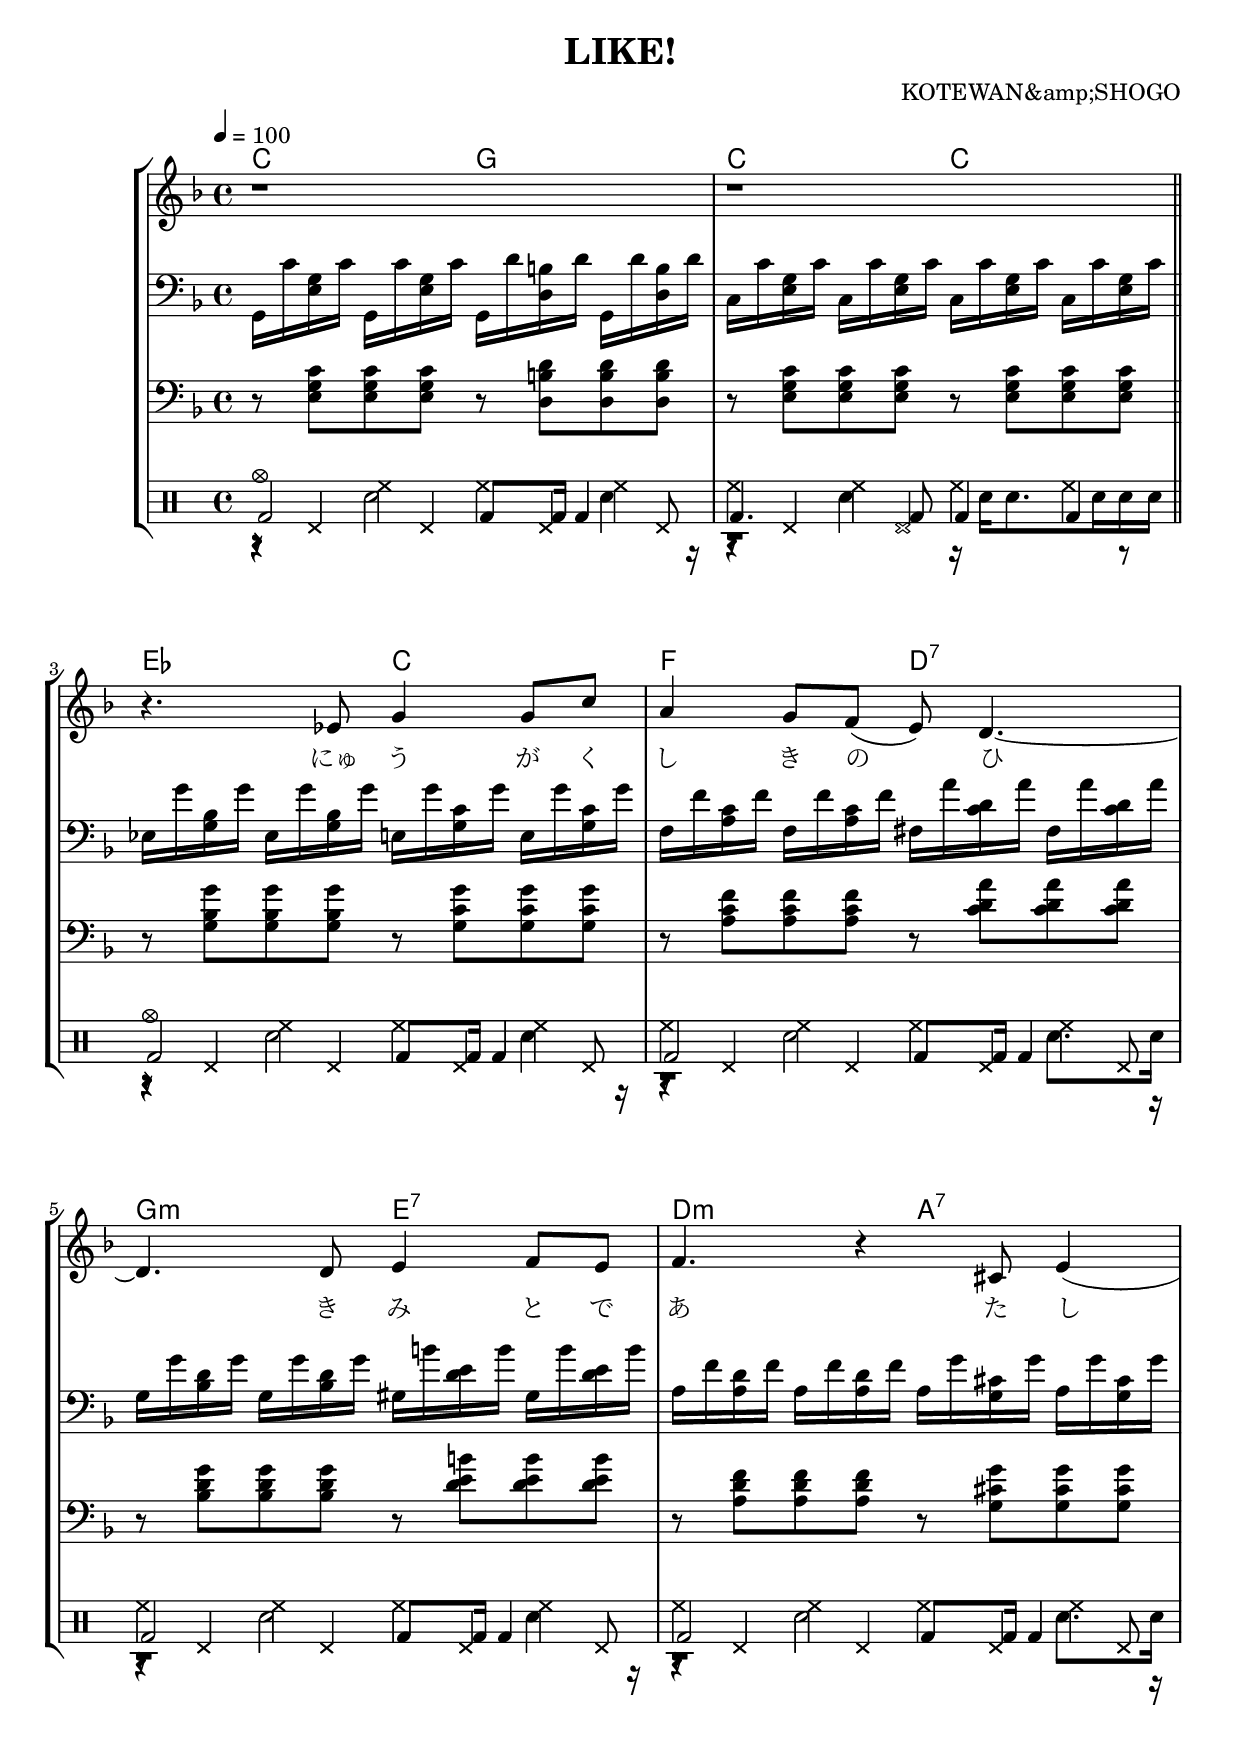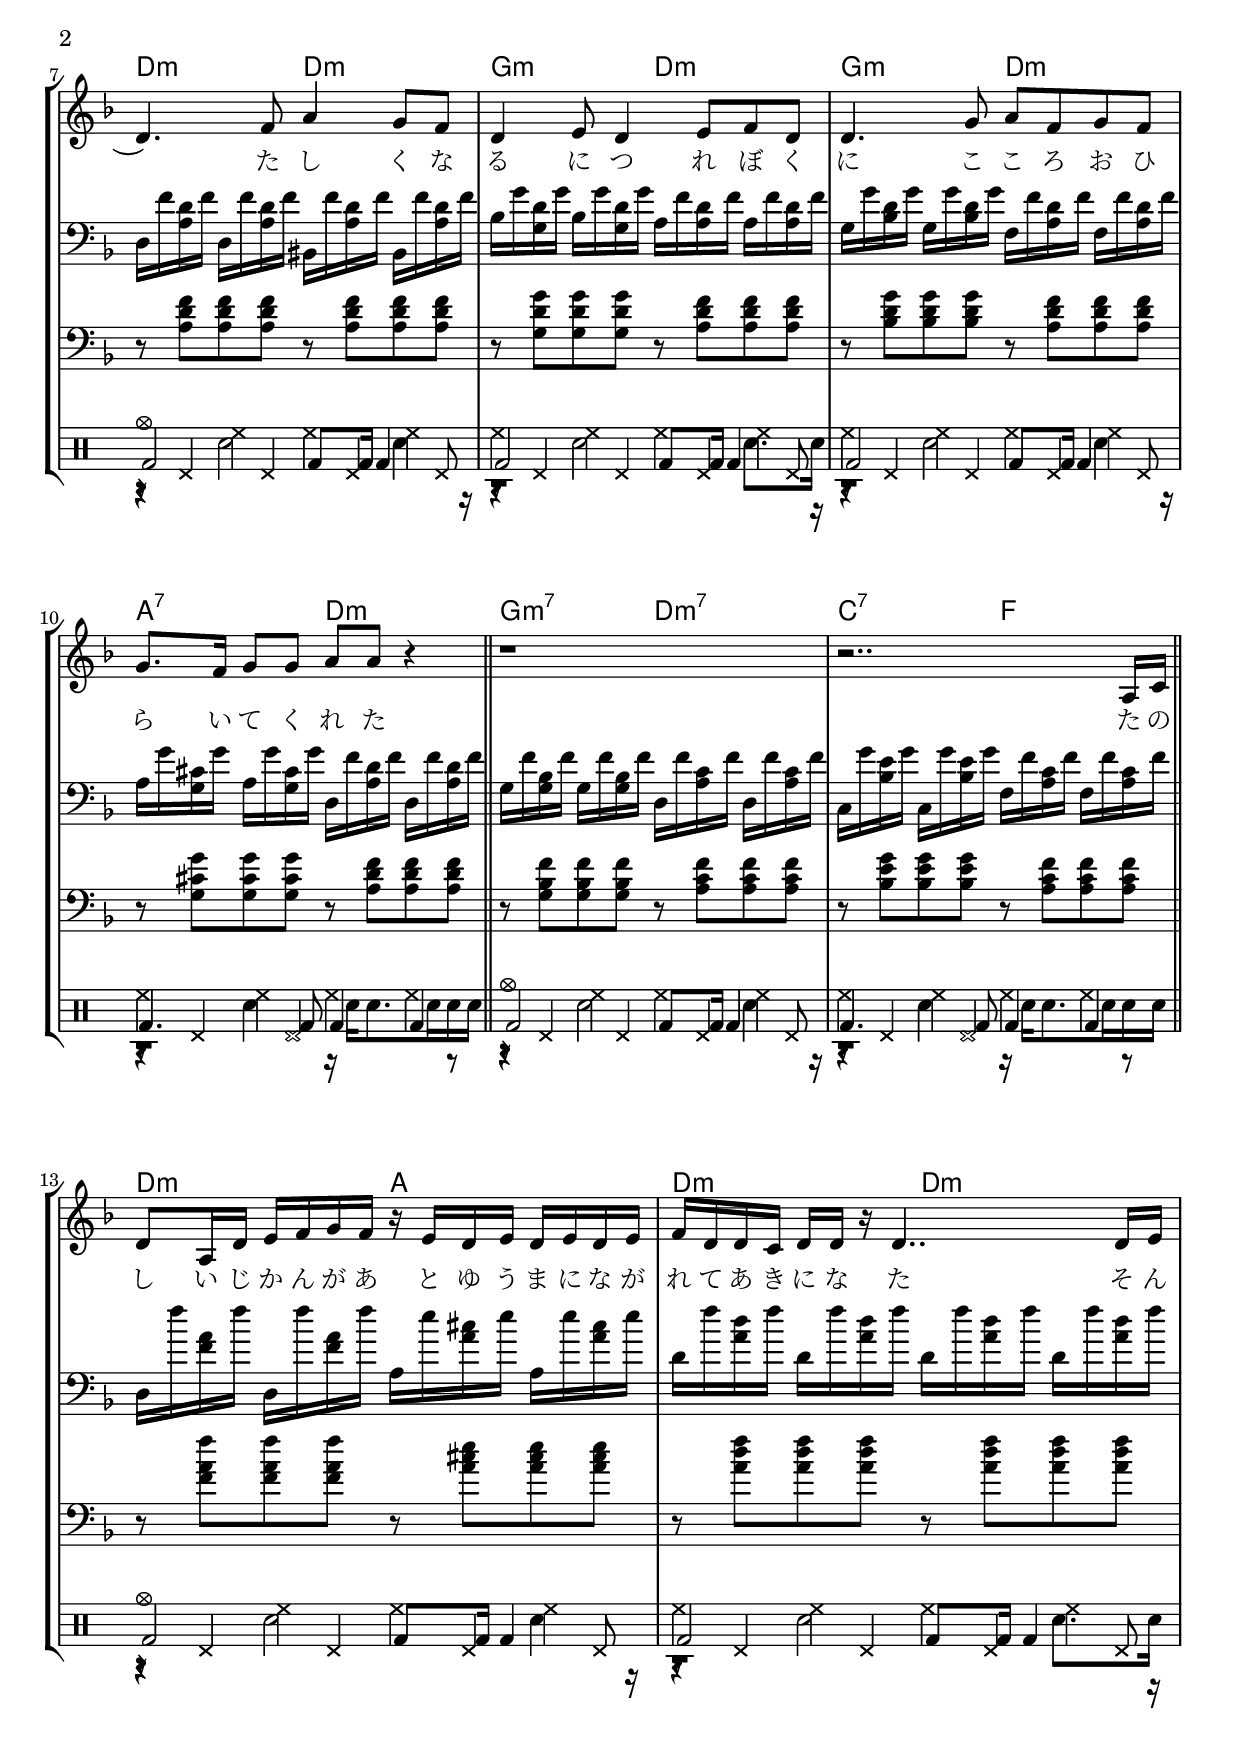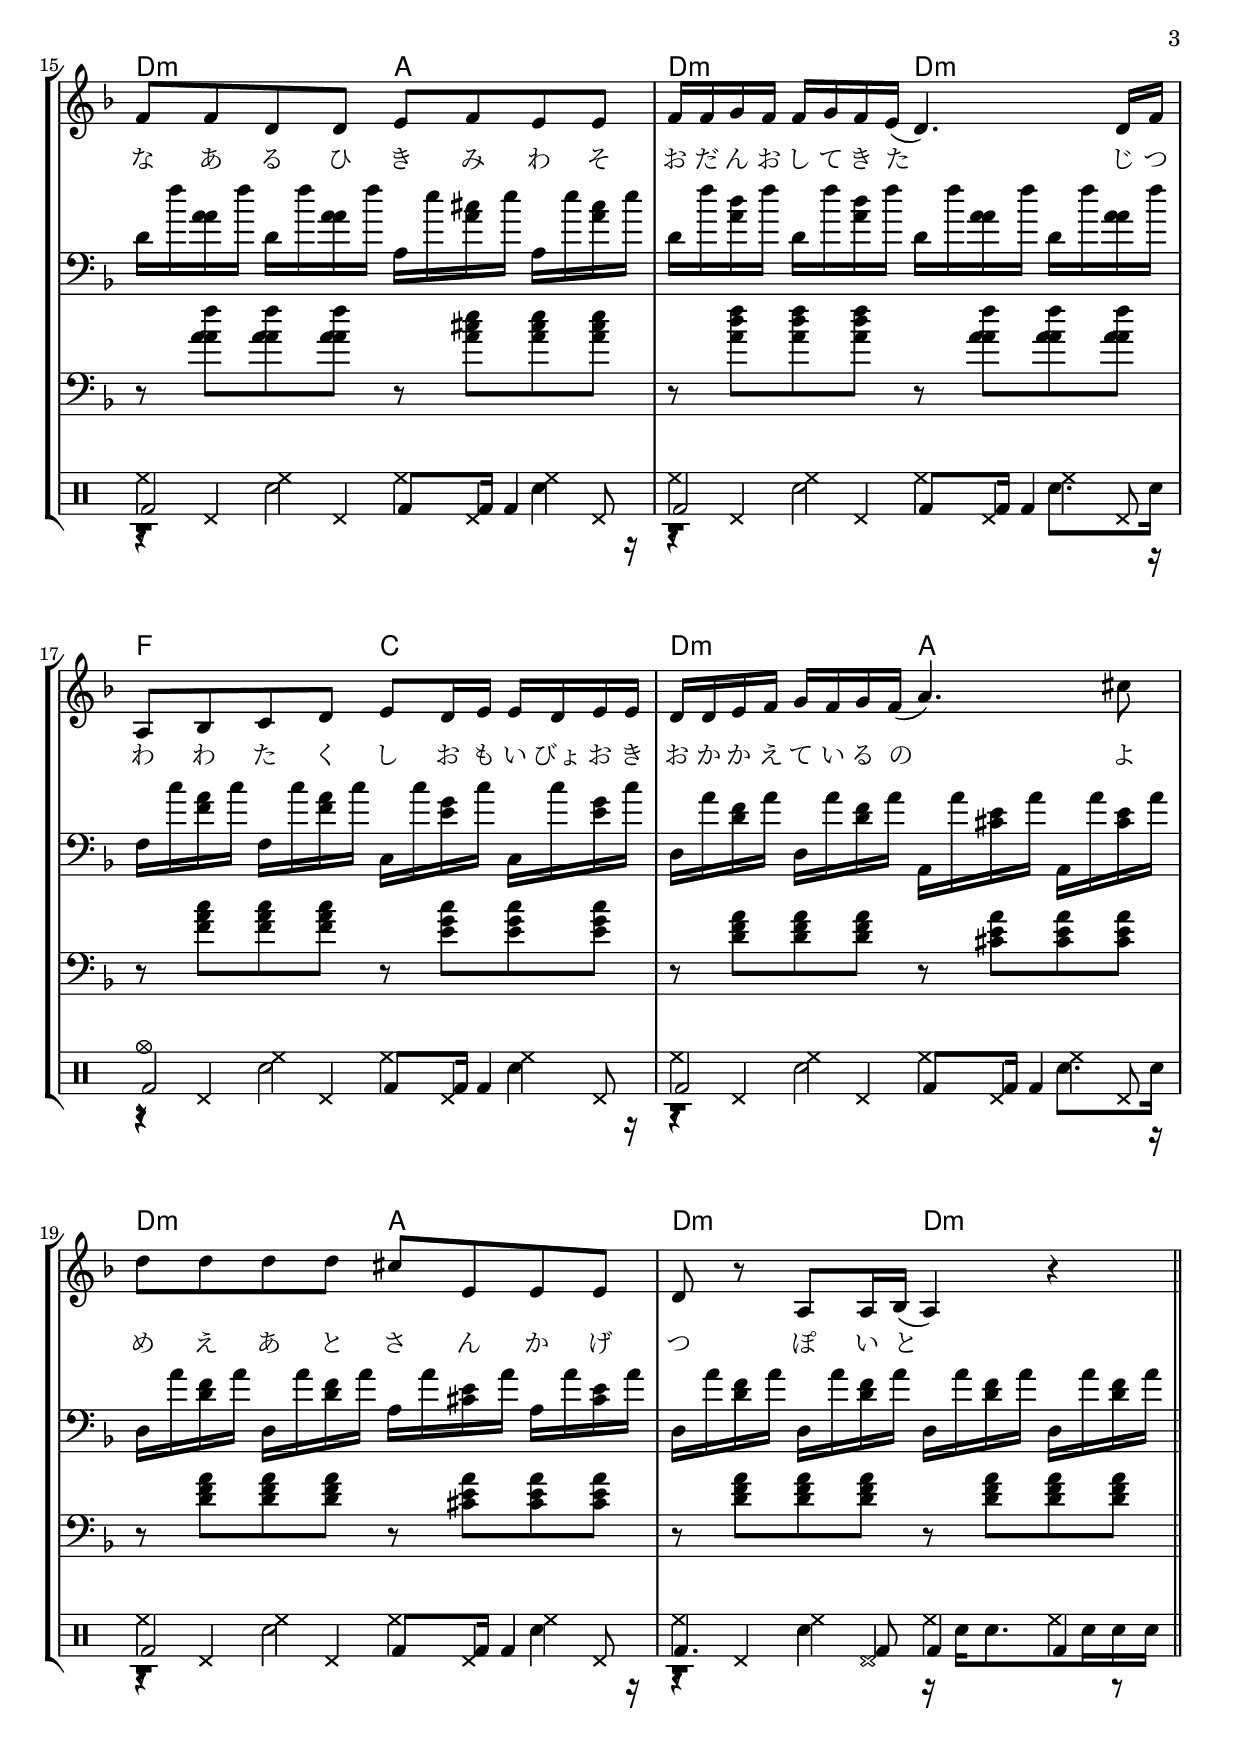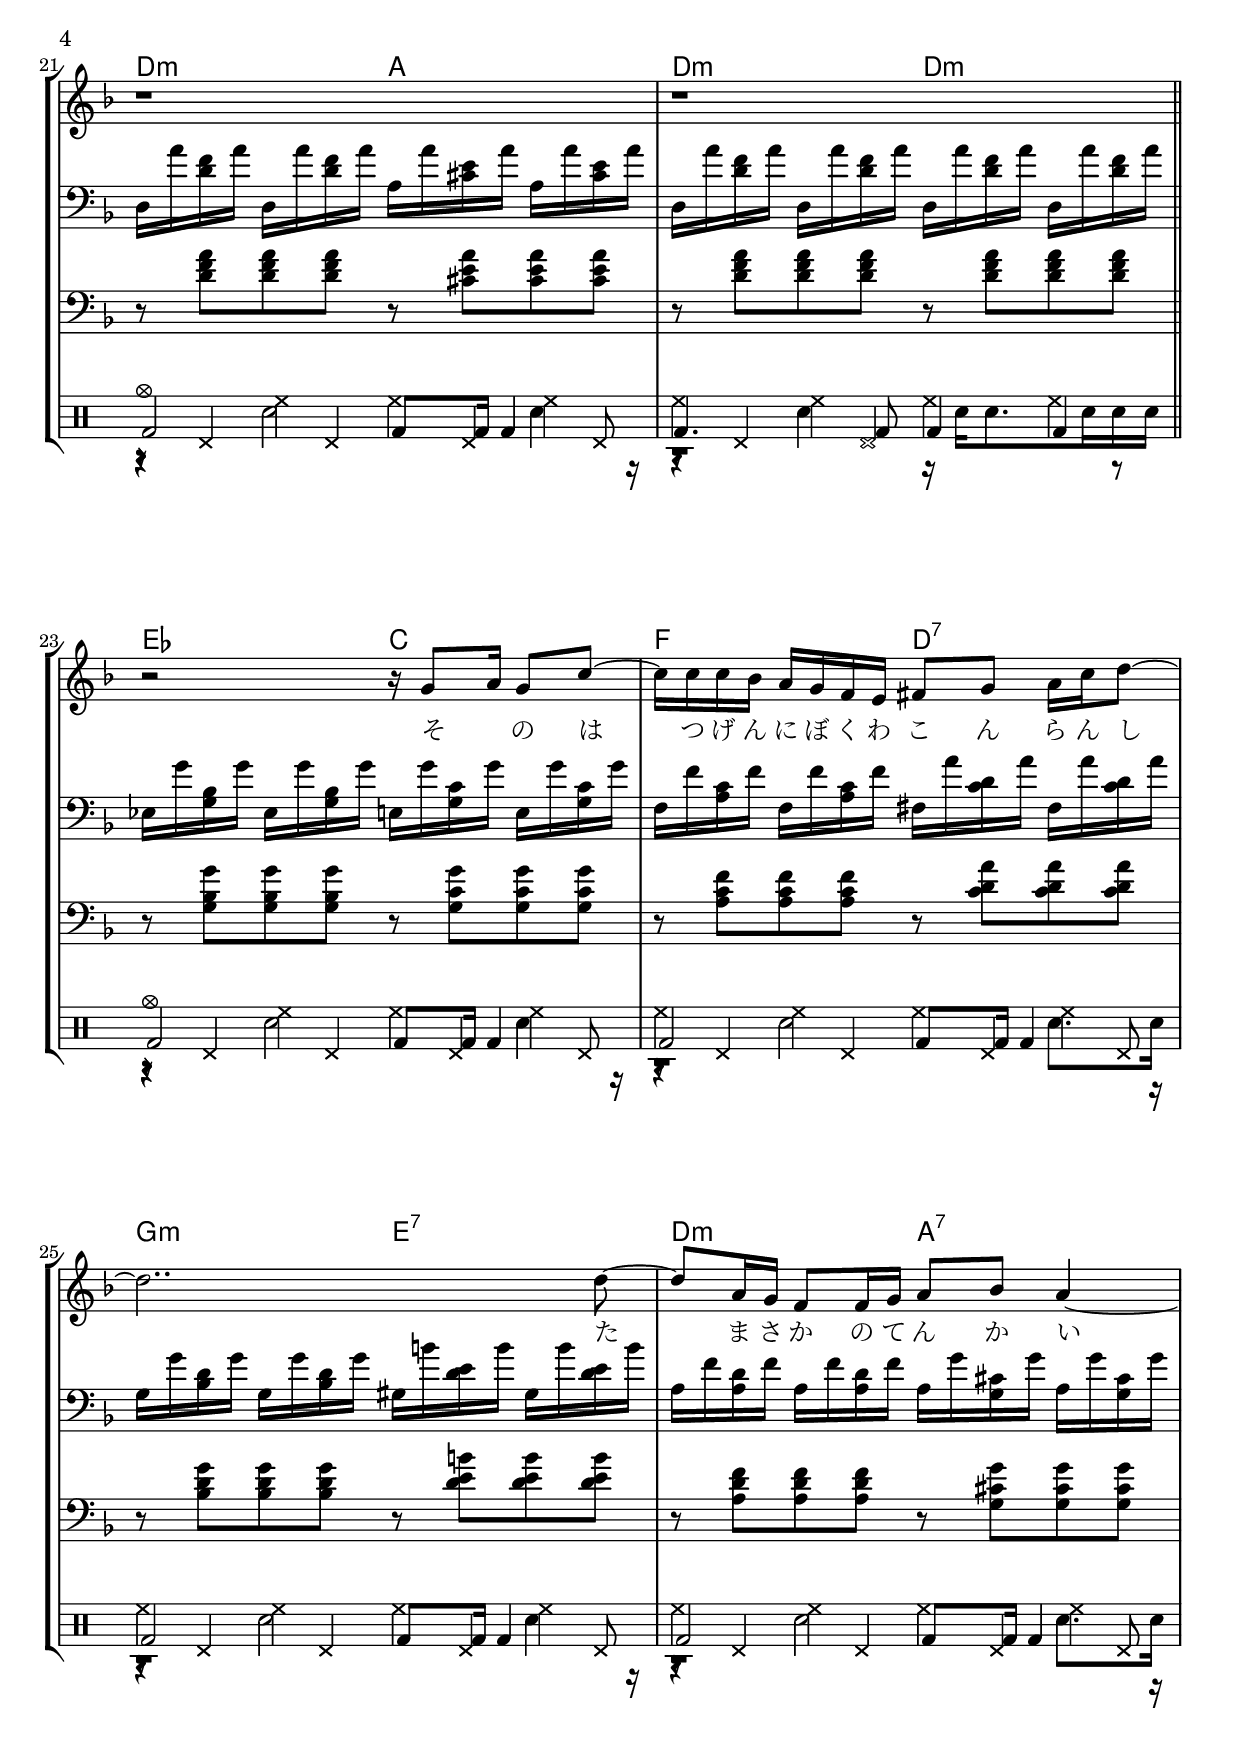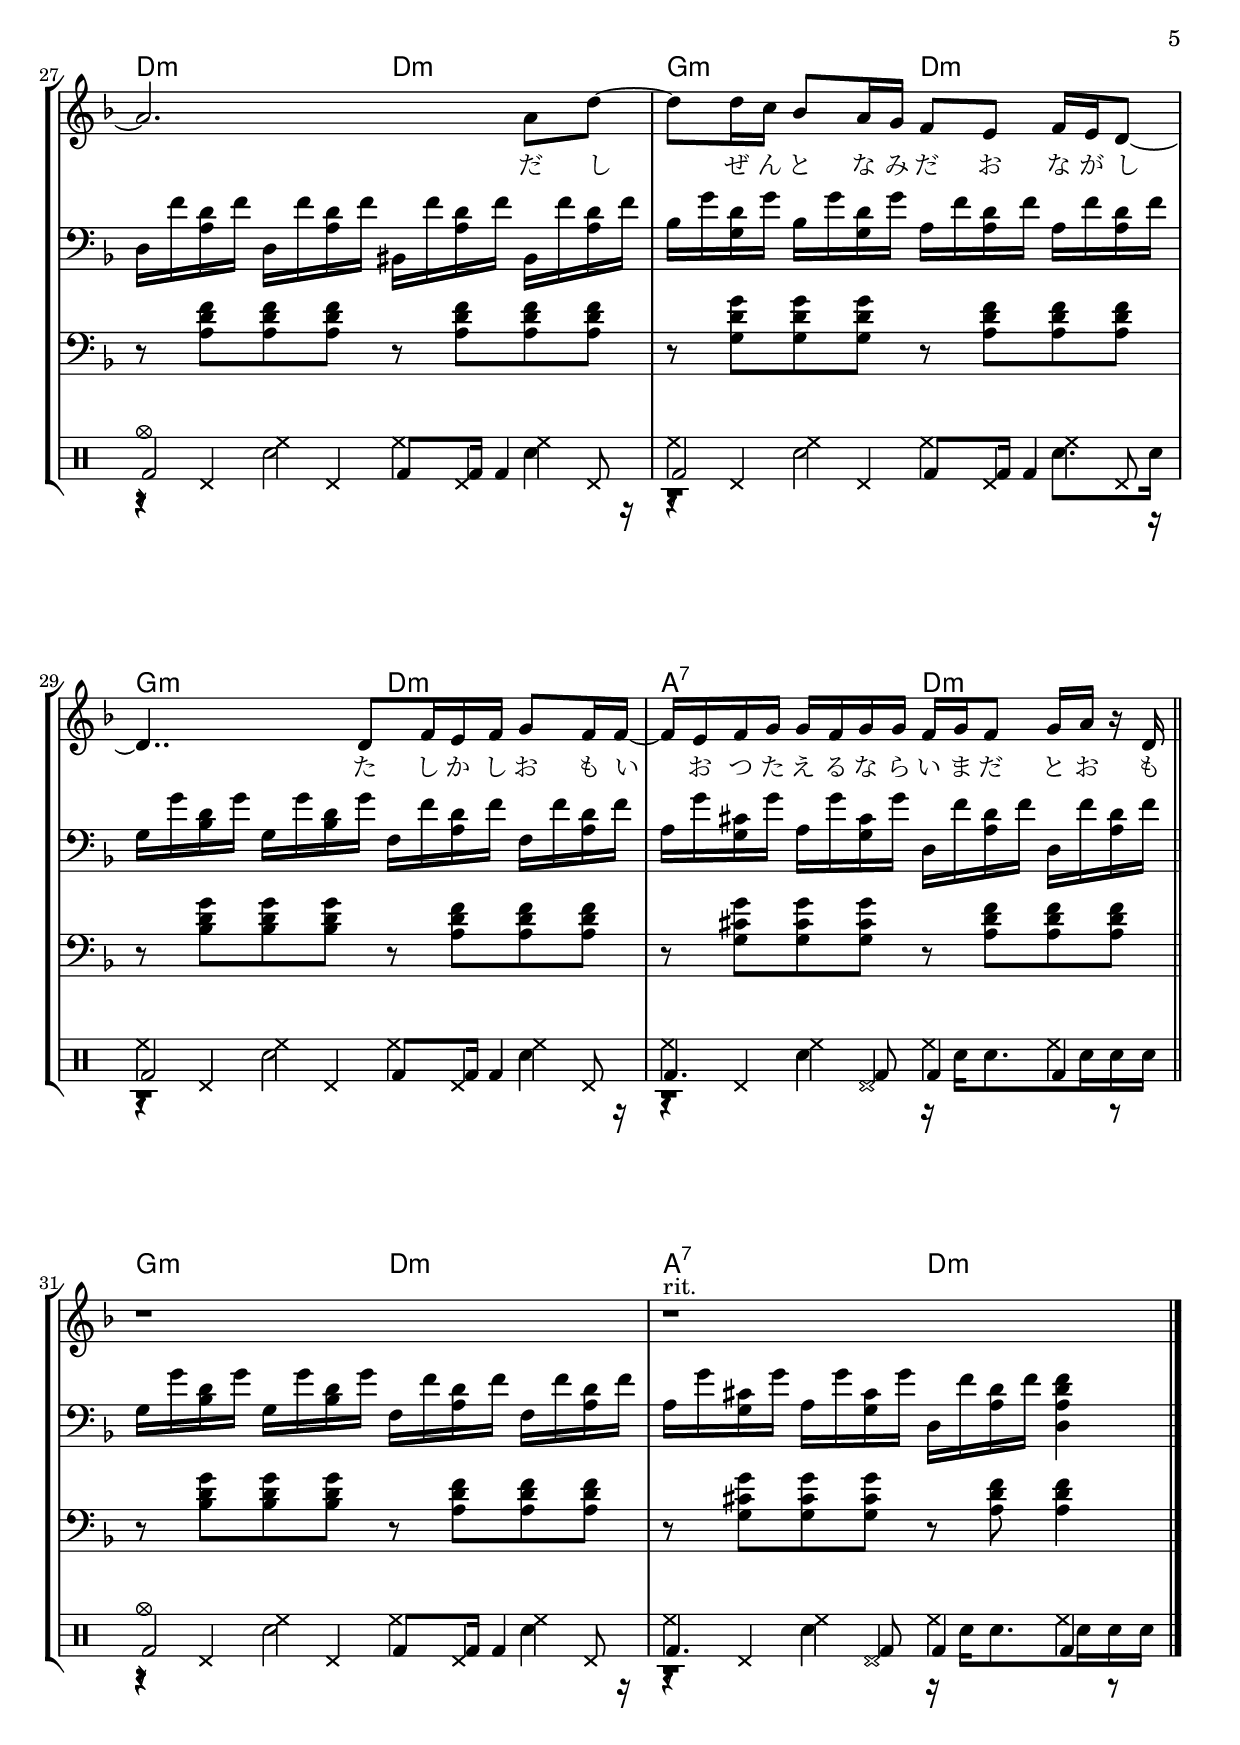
\version "2.12.1"

\header {
	title = \markup {LIKE!}
	composer = \markup \center-column {KOTEWAN&amp;SHOGO}
}

harmony = \chordmode {
	c2 g c c 

	es c f d:7 g:m e:7 d:m a:7 d:m d:m g:m d:m g:m d:m a:7 d:m 

	g:min7 d:min7 c:7 f 

	d:m a d:m d:m d:m a d:m d:m f c d:m a d:m a d:m d:m 

	d:m a d:m d:m 

	es c f d:7 g:m e:7 d:m a:7 d:m d:m g:m d:m g:m d:m a:7 d:m 

	g:m d:m a:7 d:m 
}

melody = {
	\key f \major
	\tempo 4 = 100
	r1 | r1   
	\set Staff.midiInstrument = #"mmi0.45"
	r4. es'8  g'4  g'8  c''8 
	a'4  g'8  f'8  (e'8)  d'4.~ 
	d'4.  d'8  e'4  f'8  e'8 
	f'4.  r4  cis'8  e'4 
	(d'4.)  f'8  a'4  g'8  f'8 
	d'4  e'8  d'4  e'8  f'8  d'8 
	d'4.  g'8  a'8  f'8  g'8  f'8 
	g'8.  f'16  g'8  g'8  a'8  a'8  	r4 	r1 | r2.. 
	\set Staff.midiInstrument = #"mmi0.42"
	a16  c'16 
	d'8  a16  d'16  e'16  f'16  g'16  f'16  r16  e'16  d'16  e'16  d'16  e'16  d'16  e'16 
	f'16  d'16  d'16  c'16  d'16  d'16  r16  d'4..  d'16  e'16 
	f'8  f'8  d'8  d'8  e'8  f'8  e'8  e'8 
	f'16  f'16  g'16  f'16  f'16  g'16  f'16  e'16  (d'4.)  d'16  f'16 
	a8  bes8  c'8  d'8  e'8  d'16  e'16  e'16  d'16  e'16  e'16 
	d'16  d'16  e'16  f'16  g'16  f'16  g'16  f'16  (a'4.)  cis''8 
	d''8  d''8  d''8  d''8  cis''8  e'8  e'8  e'8 
	d'8  r8  a8  a16  bes16  (a4)  	r4 	r1 | r1   
	\set Staff.midiInstrument = #"mmi0.48"
	r2~r16 g'8  a'16  g'8  c''8~ 
	c''16  c''16  c''16  bes'16  a'16  g'16  f'16  e'16  fis'8  g'8  a'16  c''16  d''8~ 
	d''2..  d''8~ 
	d''8  a'16  g'16  f'8  f'16  g'16  a'8  bes'8  a'4~ 
	a'2.  a'8  d''8~ 
	d''8  d''16  c''16  bes'8  a'16  g'16  f'8  e'8  f'16  e'16  d'8~ 
	d'4..  d'8  f'16  e'16  f'16  g'8  f'16  f'16~ 
	f'16  e'16  f'16  g'16  g'16  f'16  g'16  g'16  f'16  g'16  f'8  g'16  a'16  r16  d'16
	r1 | r1^"rit." \bar "|."
}

words = \lyricmode {
	
	にゅ  う  が  く  し  き  の  ひ  き  み  と  で  あ  た  し  た  し  く  な  る  に  つ  れ  ぼ  く  に  こ  こ  ろ  お  ひ  ら  い  て  く  れ  た  
	
	た  の  し  い  じ  か  ん  が  あ  と  ゆ  う  ま  に  な  が  れ  て  あ  き  に  な  た  そ  ん  な  あ  る  ひ  き  み  わ  そ  お  だ  ん  お  し  て  き  た  じ  つ  わ  わ  た  く  し  お  も  い  びょ  お  き  お  か  か  え  て  い  る  の  よ  め  え  あ  と  さ  ん  か  げ  つ  ぽ  い  と  
	
	そ  の  は  つ  げ  ん  に  ぼ  く  わ  こ  ん  ら  ん  し  た  ま  さ  か  の  て  ん  か  い  だ  し  ぜ  ん  と  な  み  だ  お  な  が  し  た  し  か  し  お  も  い  お  つ  た  え  る  な  ら  い  ま  だ  と  お  も  た  
	
}

tempochange = {
	\tempo 4 = 100
	r1 | r1 \bar "||"
	\tempo 4 = 100
	r1 | r1 | r1 | r1 | r1 | r1 | r1 | r1 \bar "||"
	\tempo 4 = 100
	r1 | r1 \bar "||"
	\tempo 4 = 100
	r1 | r1 | r1 | r1 | r1 | r1 | r1 | r1 \bar "||"
	\tempo 4 = 100
	r1 | r1 \bar "||"
	\tempo 4 = 100
	r1 | r1 | r1 | r1 | r1 | r1 | r1 | r1 \bar "||"
	\tempo 4 = 100
	r1 | \tempo 4 = 75 r2 \tempo 4 = 66 r2 \bar "|."
}

mainacc = {
	\clef bass
	\set Staff.midiInstrument = #"Harmonica"
	\key f \major
	\tempo 4 = 100
	g,16 c' <e g> c' g, c' <e g> c'
	g,16 d' <d b> d' g, d' <d b> d'
	c16 c' <e g> c' c c' <e g> c'
	c16 c' <e g> c' c c' <e g> c'
	\bar "||"

	\set Staff.midiInstrument = #"Overdriven Guitar"
	es16 g' <g bes> g' es g' <g bes> g'
	e16 g' <g c'> g' e g' <g c'> g'
	f16 f' <a c'> f' f f' <a c'> f'
	fis16 a' <c' d'> a' fis a' <c' d'> a'
	g16 g' <bes d'> g' g g' <bes d'> g'
	gis16 b' <d' e'> b' gis b' <d' e'> b'
	a16 f' <a d'> f' a f' <a d'> f'
	a16 g' <g cis'> g' a g' <g cis'> g'
	d16 f' <a d'> f' d f' <a d'> f'
	bis,16 f' <a d'> f' bis, f' <a d'> f'
	bes16 g' <g d'> g' bes g' <g d'> g'
	a16 f' <a d'> f' a f' <a d'> f'
	g16 g' <bes d'> g' g g' <bes d'> g'
	f16 f' <a d'> f' f f' <a d'> f'
	a16 g' <g cis'> g' a g' <g cis'> g'
	d16 f' <a d'> f' d f' <a d'> f'
	\bar "||"

	\set Staff.midiInstrument = #"Acoustic grand"
	g16 f' <g bes> f' g f' <g bes> f'
	d16 f' <a c'> f' d f' <a c'> f'
	c16 g' <bes e'> g' c g' <bes e'> g'
	f16 f' <a c'> f' f f' <a c'> f'
	\bar "||"

	\set Staff.midiInstrument = #"Electric Guitar (clean)"
	d16 f'' <a' f'> f'' d f'' <a' f'> f''
	a16 e'' <a' cis''> e'' a e'' <a' cis''> e''
	d'16 f'' <a' d''> f'' d' f'' <a' d''> f''
	d'16 f'' <a' d''> f'' d' f'' <a' d''> f''
	d'16 f'' <a' a'> f'' d' f'' <a' a'> f''
	a16 e'' <a' cis''> e'' a e'' <a' cis''> e''
	d'16 f'' <a' d''> f'' d' f'' <a' d''> f''
	d'16 f'' <a' a'> f'' d' f'' <a' a'> f''
	f16 c'' <f' a'> c'' f c'' <f' a'> c''
	c16 c'' <e' g'> c'' c c'' <e' g'> c''
	d16 a' <d' f'> a' d a' <d' f'> a'
	a,16 a' <cis' e'> a' a, a' <cis' e'> a'
	d16 a' <d' f'> a' d a' <d' f'> a'
	a16 a' <cis' e'> a' a a' <cis' e'> a'
	d16 a' <d' f'> a' d a' <d' f'> a'
	d16 a' <d' f'> a' d a' <d' f'> a'
	\bar "||"

	\set Staff.midiInstrument = #"Choir Aahs"
	d16 a' <d' f'> a' d a' <d' f'> a'
	a16 a' <cis' e'> a' a a' <cis' e'> a'
	d16 a' <d' f'> a' d a' <d' f'> a'
	d16 a' <d' f'> a' d a' <d' f'> a'
	\bar "||"

	\set Staff.midiInstrument = #"Harmonica"
	es16 g' <g bes> g' es g' <g bes> g'
	e16 g' <g c'> g' e g' <g c'> g'
	f16 f' <a c'> f' f f' <a c'> f'
	fis16 a' <c' d'> a' fis a' <c' d'> a'
	g16 g' <bes d'> g' g g' <bes d'> g'
	gis16 b' <d' e'> b' gis b' <d' e'> b'
	a16 f' <a d'> f' a f' <a d'> f'
	a16 g' <g cis'> g' a g' <g cis'> g'
	d16 f' <a d'> f' d f' <a d'> f'
	bis,16 f' <a d'> f' bis, f' <a d'> f'
	bes16 g' <g d'> g' bes g' <g d'> g'
	a16 f' <a d'> f' a f' <a d'> f'
	g16 g' <bes d'> g' g g' <bes d'> g'
	f16 f' <a d'> f' f f' <a d'> f'
	a16 g' <g cis'> g' a g' <g cis'> g'
	d16 f' <a d'> f' d f' <a d'> f'
	\bar "||"

	\set Staff.midiInstrument = #"Harmonica"
	g16 g' <bes d'> g' g g' <bes d'> g'
	f16 f' <a d'> f' f f' <a d'> f'
	a16 g' <g cis'> g' a g' <g cis'> g'
	d16 f' <a d'> f' <d a d' f'>4
	\bar "|."
}

subacc = {
	\clef bass
	\set Staff.midiInstrument = #"Pad 7 (halo)"
	\key f \major
	\tempo 4 = 100
	r8 <e g c'>8 <e g c'>8 <e g c'>8
	r8 <d b d'>8 <d b d'>8 <d b d'>8
	r8 <e g c'>8 <e g c'>8 <e g c'>8
	r8 <e g c'>8 <e g c'>8 <e g c'>8
	\bar "||"

	\set Staff.midiInstrument = #"Synth Bass 1"
	r8 <g bes g'>8 <g bes g'>8 <g bes g'>8
	r8 <g c' g'>8 <g c' g'>8 <g c' g'>8
	r8 <a c' f'>8 <a c' f'>8 <a c' f'>8
	r8 <c' d' a'>8 <c' d' a'>8 <c' d' a'>8
	r8 <bes d' g'>8 <bes d' g'>8 <bes d' g'>8
	r8 <d' e' b'>8 <d' e' b'>8 <d' e' b'>8
	r8 <a d' f'>8 <a d' f'>8 <a d' f'>8
	r8 <g cis' g'>8 <g cis' g'>8 <g cis' g'>8
	r8 <a d' f'>8 <a d' f'>8 <a d' f'>8
	r8 <a d' f'>8 <a d' f'>8 <a d' f'>8
	r8 <g d' g'>8 <g d' g'>8 <g d' g'>8
	r8 <a d' f'>8 <a d' f'>8 <a d' f'>8
	r8 <bes d' g'>8 <bes d' g'>8 <bes d' g'>8
	r8 <a d' f'>8 <a d' f'>8 <a d' f'>8
	r8 <g cis' g'>8 <g cis' g'>8 <g cis' g'>8
	r8 <a d' f'>8 <a d' f'>8 <a d' f'>8
	\bar "||"

	\set Staff.midiInstrument = #"Pad 7 (halo)"
	r8 <g bes f'>8 <g bes f'>8 <g bes f'>8
	r8 <a c' f'>8 <a c' f'>8 <a c' f'>8
	r8 <bes e' g'>8 <bes e' g'>8 <bes e' g'>8
	r8 <a c' f'>8 <a c' f'>8 <a c' f'>8
	\bar "||"

	\set Staff.midiInstrument = #"Choir Aahs"
	r8 <a' f' f''>8 <a' f' f''>8 <a' f' f''>8
	r8 <a' cis'' e''>8 <a' cis'' e''>8 <a' cis'' e''>8
	r8 <a' d'' f''>8 <a' d'' f''>8 <a' d'' f''>8
	r8 <a' d'' f''>8 <a' d'' f''>8 <a' d'' f''>8
	r8 <a' a' f''>8 <a' a' f''>8 <a' a' f''>8
	r8 <a' cis'' e''>8 <a' cis'' e''>8 <a' cis'' e''>8
	r8 <a' d'' f''>8 <a' d'' f''>8 <a' d'' f''>8
	r8 <a' a' f''>8 <a' a' f''>8 <a' a' f''>8
	r8 <f' a' c''>8 <f' a' c''>8 <f' a' c''>8
	r8 <e' g' c''>8 <e' g' c''>8 <e' g' c''>8
	r8 <d' f' a'>8 <d' f' a'>8 <d' f' a'>8
	r8 <cis' e' a'>8 <cis' e' a'>8 <cis' e' a'>8
	r8 <d' f' a'>8 <d' f' a'>8 <d' f' a'>8
	r8 <cis' e' a'>8 <cis' e' a'>8 <cis' e' a'>8
	r8 <d' f' a'>8 <d' f' a'>8 <d' f' a'>8
	r8 <d' f' a'>8 <d' f' a'>8 <d' f' a'>8
	\bar "||"

	\set Staff.midiInstrument = #"Pad 7 (halo)"
	r8 <d' f' a'>8 <d' f' a'>8 <d' f' a'>8
	r8 <cis' e' a'>8 <cis' e' a'>8 <cis' e' a'>8
	r8 <d' f' a'>8 <d' f' a'>8 <d' f' a'>8
	r8 <d' f' a'>8 <d' f' a'>8 <d' f' a'>8
	\bar "||"

	\set Staff.midiInstrument = #"Pad 7 (halo)"
	r8 <g bes g'>8 <g bes g'>8 <g bes g'>8
	r8 <g c' g'>8 <g c' g'>8 <g c' g'>8
	r8 <a c' f'>8 <a c' f'>8 <a c' f'>8
	r8 <c' d' a'>8 <c' d' a'>8 <c' d' a'>8
	r8 <bes d' g'>8 <bes d' g'>8 <bes d' g'>8
	r8 <d' e' b'>8 <d' e' b'>8 <d' e' b'>8
	r8 <a d' f'>8 <a d' f'>8 <a d' f'>8
	r8 <g cis' g'>8 <g cis' g'>8 <g cis' g'>8
	r8 <a d' f'>8 <a d' f'>8 <a d' f'>8
	r8 <a d' f'>8 <a d' f'>8 <a d' f'>8
	r8 <g d' g'>8 <g d' g'>8 <g d' g'>8
	r8 <a d' f'>8 <a d' f'>8 <a d' f'>8
	r8 <bes d' g'>8 <bes d' g'>8 <bes d' g'>8
	r8 <a d' f'>8 <a d' f'>8 <a d' f'>8
	r8 <g cis' g'>8 <g cis' g'>8 <g cis' g'>8
	r8 <a d' f'>8 <a d' f'>8 <a d' f'>8
	\bar "||"

	\set Staff.midiInstrument = #"Pad 7 (halo)"
	r8 <bes d' g'>8 <bes d' g'>8 <bes d' g'>8
	r8 <a d' f'>8 <a d' f'>8 <a d' f'>8
	r8 <g cis' g'>8 <g cis' g'>8 <g cis' g'>8
	r8 <a d' f'>8 <a d' f'>4
	\bar "|."
}

percA = {
	\drummode {
	r4 hh4 hh4 hh4  |hh4 hh4 hh4 hh4  \bar "||"
	r4 hh4 hh4 hh4  |hh4 hh4 hh4 hh4  |hh4 hh4 hh4 hh4  |hh4 hh4 hh4 hh4  |r4 hh4 hh4 hh4  |hh4 hh4 hh4 hh4  |hh4 hh4 hh4 hh4  |hh4 hh4 hh4 hh4  \bar "||"
	r4 hh4 hh4 hh4  |hh4 hh4 hh4 hh4  \bar "||"
	r4 hh4 hh4 hh4  |hh4 hh4 hh4 hh4  |hh4 hh4 hh4 hh4  |hh4 hh4 hh4 hh4  |r4 hh4 hh4 hh4  |hh4 hh4 hh4 hh4  |hh4 hh4 hh4 hh4  |hh4 hh4 hh4 hh4  \bar "||"
	r4 hh4 hh4 hh4  |hh4 hh4 hh4 hh4  \bar "||"
	r4 hh4 hh4 hh4  |hh4 hh4 hh4 hh4  |hh4 hh4 hh4 hh4  |hh4 hh4 hh4 hh4  |r4 hh4 hh4 hh4  |hh4 hh4 hh4 hh4  |hh4 hh4 hh4 hh4  |hh4 hh4 hh4 hh4  \bar "||"
	r4 hh4 hh4 hh4  |hh4 hh4 hh4 hh4  \bar "|."
	}
}

percB = {
	\drummode {
	r8 hhp4 hhp4 hhp4 hhp8  |r8 hhp4 hhp2 r8  \bar "||"
	r8 hhp4 hhp4 hhp4 hhp8  |r8 hhp4 hhp4 hhp4 hhp8  |r8 hhp4 hhp4 hhp4 hhp8  |r8 hhp4 hhp4 hhp4 hhp8  |r8 hhp4 hhp4 hhp4 hhp8  |r8 hhp4 hhp4 hhp4 hhp8  |r8 hhp4 hhp4 hhp4 hhp8  |r8 hhp4 hhp2 r8  \bar "||"
	r8 hhp4 hhp4 hhp4 hhp8  |r8 hhp4 hhp2 r8  \bar "||"
	r8 hhp4 hhp4 hhp4 hhp8  |r8 hhp4 hhp4 hhp4 hhp8  |r8 hhp4 hhp4 hhp4 hhp8  |r8 hhp4 hhp4 hhp4 hhp8  |r8 hhp4 hhp4 hhp4 hhp8  |r8 hhp4 hhp4 hhp4 hhp8  |r8 hhp4 hhp4 hhp4 hhp8  |r8 hhp4 hhp2 r8  \bar "||"
	r8 hhp4 hhp4 hhp4 hhp8  |r8 hhp4 hhp2 r8  \bar "||"
	r8 hhp4 hhp4 hhp4 hhp8  |r8 hhp4 hhp4 hhp4 hhp8  |r8 hhp4 hhp4 hhp4 hhp8  |r8 hhp4 hhp4 hhp4 hhp8  |r8 hhp4 hhp4 hhp4 hhp8  |r8 hhp4 hhp4 hhp4 hhp8  |r8 hhp4 hhp4 hhp4 hhp8  |r8 hhp4 hhp2 r8  \bar "||"
	r8 hhp4 hhp4 hhp4 hhp8  |r8 hhp4 hhp2 r8  \bar "|."
	}
}

percC = {
	\drummode {
	r4 sn2 sn4  |r4 sn4 r16 sn16 sn8. sn16 sn16 sn16  \bar "||"
	r4 sn2 sn4  |r4 sn2 sn8. sn16  |r4 sn2 sn4  |r4 sn2 sn8. sn16  |r4 sn2 sn4  |r4 sn2 sn8. sn16  |r4 sn2 sn4  |r4 sn4 r16 sn16 sn8. sn16 sn16 sn16  \bar "||"
	r4 sn2 sn4  |r4 sn4 r16 sn16 sn8. sn16 sn16 sn16  \bar "||"
	r4 sn2 sn4  |r4 sn2 sn8. sn16  |r4 sn2 sn4  |r4 sn2 sn8. sn16  |r4 sn2 sn4  |r4 sn2 sn8. sn16  |r4 sn2 sn4  |r4 sn4 r16 sn16 sn8. sn16 sn16 sn16  \bar "||"
	r4 sn2 sn4  |r4 sn4 r16 sn16 sn8. sn16 sn16 sn16  \bar "||"
	r4 sn2 sn4  |r4 sn2 sn8. sn16  |r4 sn2 sn4  |r4 sn2 sn8. sn16  |r4 sn2 sn4  |r4 sn2 sn8. sn16  |r4 sn2 sn4  |r4 sn4 r16 sn16 sn8. sn16 sn16 sn16  \bar "||"
	r4 sn2 sn4  |r4 sn4 r16 sn16 sn8. sn16 sn16 sn16  \bar "|."
	}
}

percD = {
	\drummode {
	bd2 bd8 bd16 bd4 r16  |bd4. bd8 bd4 bd4  \bar "||"
	bd2 bd8 bd16 bd4 r16  |bd2 bd8 bd16 bd4 r16  |bd2 bd8 bd16 bd4 r16  |bd2 bd8 bd16 bd4 r16  |bd2 bd8 bd16 bd4 r16  |bd2 bd8 bd16 bd4 r16  |bd2 bd8 bd16 bd4 r16  |bd4. bd8 bd4 bd4  \bar "||"
	bd2 bd8 bd16 bd4 r16  |bd4. bd8 bd4 bd4  \bar "||"
	bd2 bd8 bd16 bd4 r16  |bd2 bd8 bd16 bd4 r16  |bd2 bd8 bd16 bd4 r16  |bd2 bd8 bd16 bd4 r16  |bd2 bd8 bd16 bd4 r16  |bd2 bd8 bd16 bd4 r16  |bd2 bd8 bd16 bd4 r16  |bd4. bd8 bd4 bd4  \bar "||"
	bd2 bd8 bd16 bd4 r16  |bd4. bd8 bd4 bd4  \bar "||"
	bd2 bd8 bd16 bd4 r16  |bd2 bd8 bd16 bd4 r16  |bd2 bd8 bd16 bd4 r16  |bd2 bd8 bd16 bd4 r16  |bd2 bd8 bd16 bd4 r16  |bd2 bd8 bd16 bd4 r16  |bd2 bd8 bd16 bd4 r16  |bd4. bd8 bd4 bd4  \bar "||"
	bd2 bd8 bd16 bd4 r16  |bd4. bd8 bd4 bd4  \bar "|."
	}
}

percE = {
	\drummode {
	cymc1  |r1 \bar "||"
	cymc1  |r1 |r1 |r1 |cymc1  |r1 |r1 |r1 \bar "||"
	cymc1  |r1 \bar "||"
	cymc1  |r1 |r1 |r1 |cymc1  |r1 |r1 |r1 \bar "||"
	cymc1  |r1 \bar "||"
	cymc1  |r1 |r1 |r1 |cymc1  |r1 |r1 |r1 \bar "||"
	cymc1  |r1 \bar "|."
	}
}

\score {
	<<
		\new StaffGroup <<
			\new ChordNames {\harmony}
			\new Voice = "melody" {\melody}
			\new Lyrics \lyricsto "melody" \words
			\new Staff = "mainacc" {\mainacc}
			\new Staff = "subacc" {\subacc}
			\new DrumStaff <<
				\new DrumVoice {\percA}
				\new DrumVoice {\percB}
				\new DrumVoice {\percC}
				\new DrumVoice {\percD}
				\new DrumVoice {\percE}
			>>
		>>
	>>
	\layout { }
}
